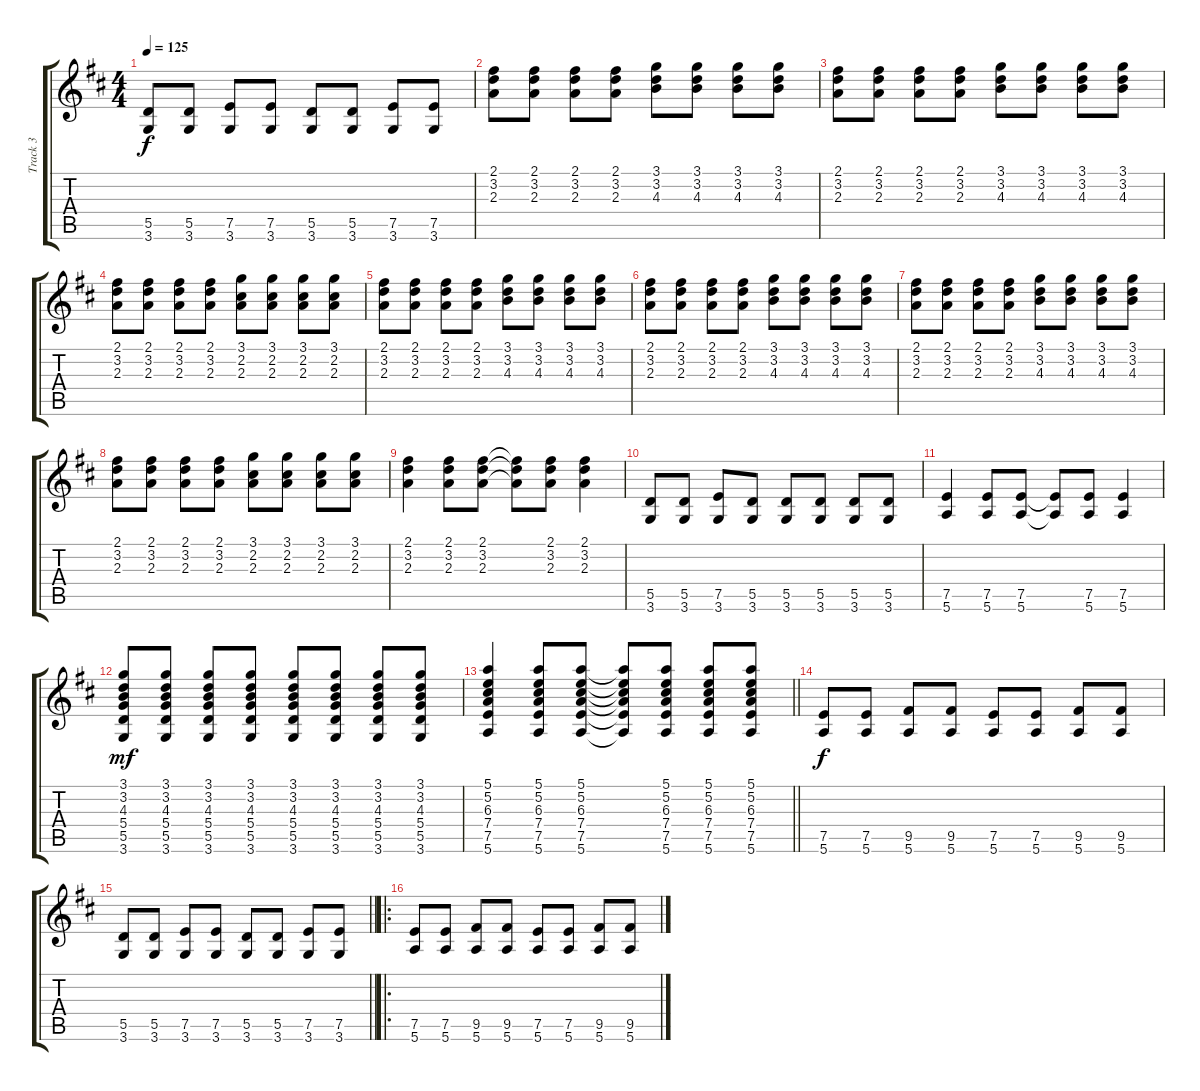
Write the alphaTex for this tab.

\track ("Track 3" "Track 3") {instrument electricguitarclean}
\staff {score tabs}
\tuning (E4 B3 G3 D3 A2 E2) {hide}
\ts (4 4)
\tempo 125
\clef g2
\ks d
(5.5 3.6).8{dy f} (5.5 3.6).8 (7.5 3.6).8 (7.5 3.6).8 (5.5 3.6).8 (5.5 3.6).8 (7.5 3.6).8 (7.5 3.6).8 |
(2.1 3.2 2.3).8{volume 3} (2.1 3.2 2.3).8 (2.1 3.2 2.3).8 (2.1 3.2 2.3).8 (3.1 3.2 4.3).8 (3.1 3.2 4.3).8 (3.1 3.2 4.3).8 (3.1 3.2 4.3).8 |
(2.1 3.2 2.3).8 (2.1 3.2 2.3).8 (2.1 3.2 2.3).8 (2.1 3.2 2.3).8 (3.1 3.2 4.3).8 (3.1 3.2 4.3).8 (3.1 3.2 4.3).8 (3.1 3.2 4.3).8 |
(2.1 3.2 2.3).8 (2.1 3.2 2.3).8 (2.1 3.2 2.3).8 (2.1 3.2 2.3).8 (3.1 2.2 2.3).8 (3.1 2.2 2.3).8 (3.1 2.2 2.3).8 (3.1 2.2 2.3).8 |
(2.1 3.2 2.3).8 (2.1 3.2 2.3).8 (2.1 3.2 2.3).8 (2.1 3.2 2.3).8 (3.1 3.2 4.3).8 (3.1 3.2 4.3).8 (3.1 3.2 4.3).8 (3.1 3.2 4.3).8 |
(2.1 3.2 2.3).8 (2.1 3.2 2.3).8 (2.1 3.2 2.3).8 (2.1 3.2 2.3).8 (3.1 3.2 4.3).8 (3.1 3.2 4.3).8 (3.1 3.2 4.3).8 (3.1 3.2 4.3).8 |
(2.1 3.2 2.3).8 (2.1 3.2 2.3).8 (2.1 3.2 2.3).8 (2.1 3.2 2.3).8 (3.1 3.2 4.3).8 (3.1 3.2 4.3).8 (3.1 3.2 4.3).8 (3.1 3.2 4.3).8 |
(2.1 3.2 2.3).8 (2.1 3.2 2.3).8 (2.1 3.2 2.3).8 (2.1 3.2 2.3).8 (3.1 2.2 2.3).8 (3.1 2.2 2.3).8 (3.1 2.2 2.3).8 (3.1 2.2 2.3).8 |
(2.1 3.2 2.3).4 (2.1 3.2 2.3).8 (2.1 3.2 2.3).8 (2.1{t} 3.2{t} 2.3{t}).8 (2.1 3.2 2.3).8 (2.1 3.2 2.3).4 |
(5.5 3.6).8 (5.5 3.6).8 (7.5 3.6).8 (5.5 3.6).8 (5.5 3.6).8 (5.5 3.6).8 (5.5 3.6).8 (5.5 3.6).8 |
(7.5 5.6).4 (7.5 5.6).8 (7.5 5.6).8 (7.5{t} 5.6{t}).8 (7.5 5.6).8 (7.5 5.6).4 |
(3.1 3.2 4.3 5.4 5.5 3.6).8{dy mf} (3.1 3.2 4.3 5.4 5.5 3.6).8 (3.1 3.2 4.3 5.4 5.5 3.6).8 (3.1 3.2 4.3 5.4 5.5 3.6).8 (3.1 3.2 4.3 5.4 5.5 3.6).8 (3.1 3.2 4.3 5.4 5.5 3.6).8 (3.1 3.2 4.3 5.4 5.5 3.6).8 (3.1 3.2 4.3 5.4 5.5 3.6).8 |
\barLineRight lightlight
(5.1 5.2 6.3 7.4 7.5 5.6).4 (5.1 5.2 6.3 7.4 7.5 5.6).8 (5.1 5.2 6.3 7.4 7.5 5.6).8 (5.1{t} 5.2{t} 6.3{t} 7.4{t} 7.5{t} 5.6{t}).8 (5.1 5.2 6.3 7.4 7.5 5.6).8 (5.1 5.2 6.3 7.4 7.5 5.6).8 (5.1 5.2 6.3 7.4 7.5 5.6).8 |
(7.5 5.6).8{dy f} (7.5 5.6).8 (9.5 5.6).8 (9.5 5.6).8 (7.5 5.6).8 (7.5 5.6).8 (9.5 5.6).8 (9.5 5.6).8 |
\barLineRight lightlight
(5.5 3.6).8 (5.5 3.6).8 (7.5 3.6).8 (7.5 3.6).8 (5.5 3.6).8 (5.5 3.6).8 (7.5 3.6).8 (7.5 3.6).8 |
\ro
(7.5 5.6).8 (7.5 5.6).8 (9.5 5.6).8 (9.5 5.6).8 (7.5 5.6).8 (7.5 5.6).8 (9.5 5.6).8 (9.5 5.6).8
